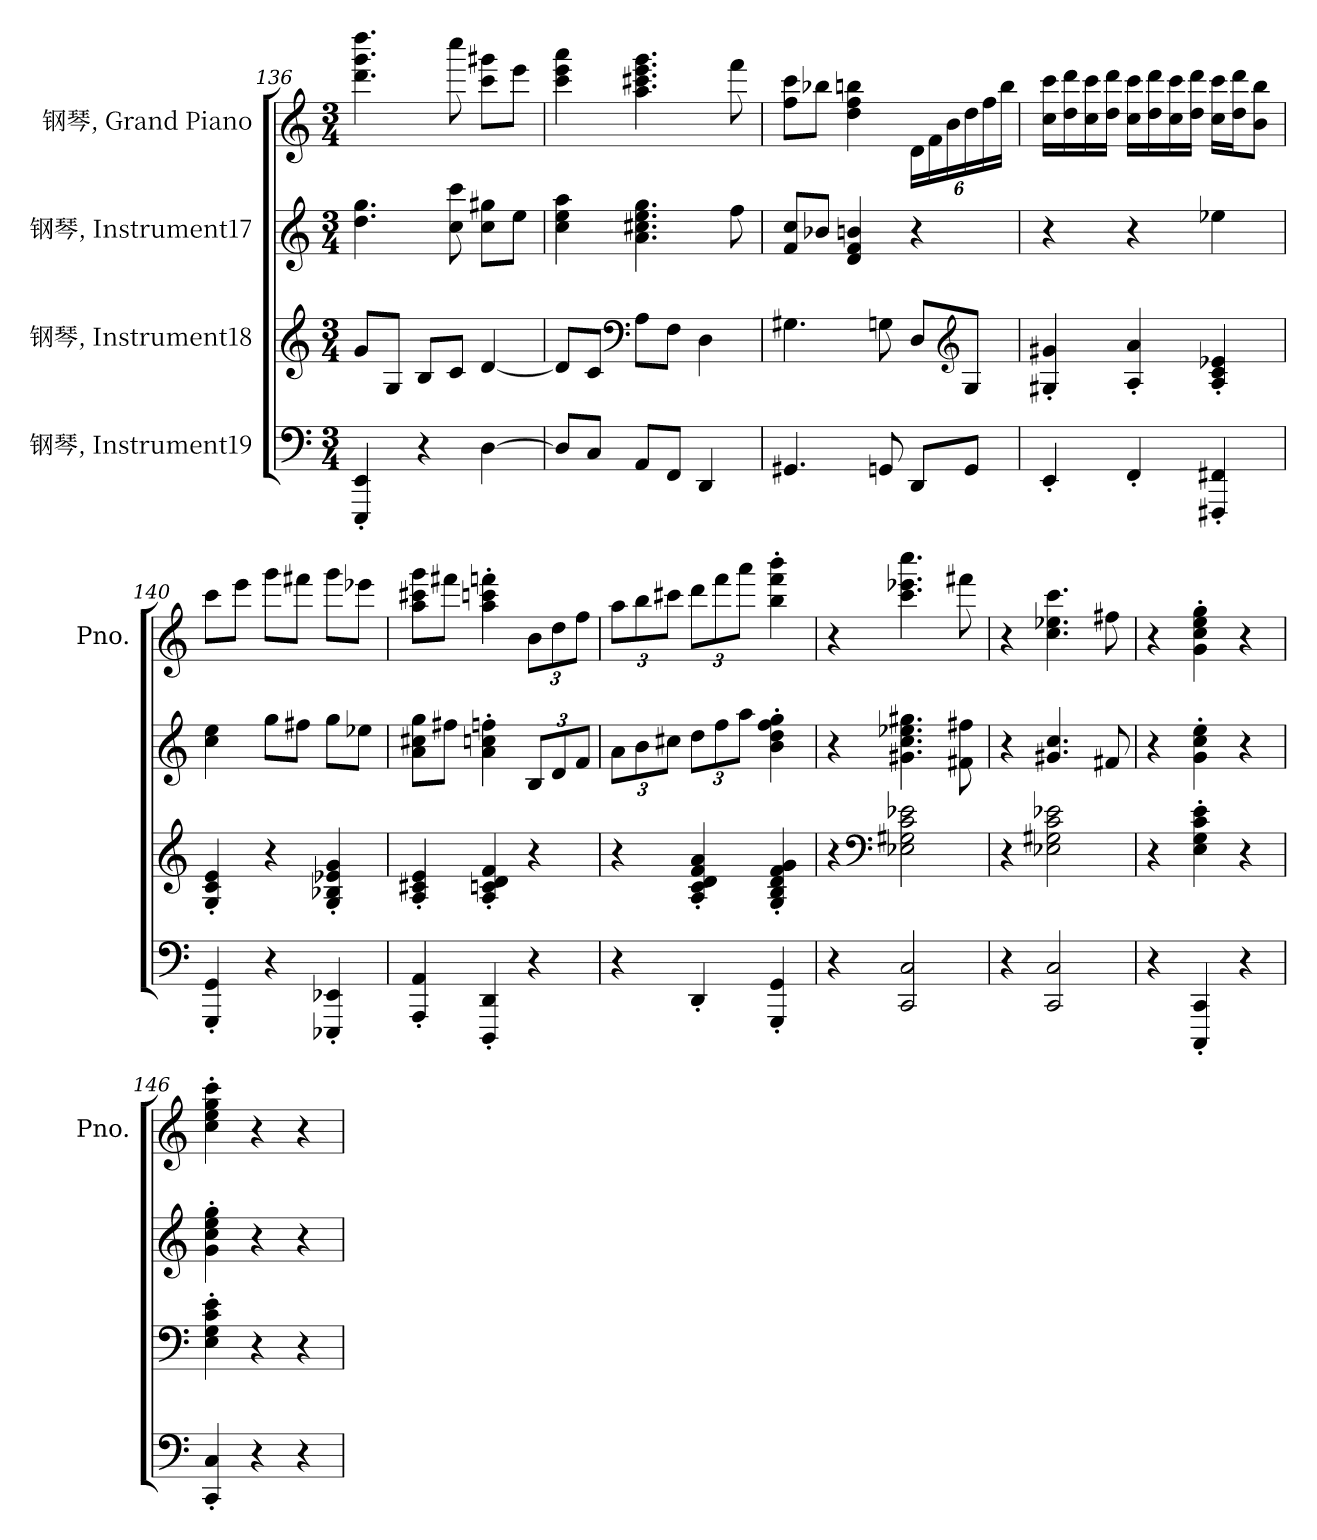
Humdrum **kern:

**kern	**kern	**kern	**kern
*part4	*part3	*part2	*part1
*staff4	*staff3	*staff2	*staff1
*I"钢琴, Instrument19	*I"钢琴, Instrument18	*I"钢琴, Instrument17	*I"钢琴, Grand Piano
*	*	*	*I'Pno.
!!LO:PB:g=z
*clefF4	*clefG2	*clefG2	*clefG2
*k[]	*k[]	*k[]	*k[]
*M3/4	*M3/4	*M3/4	*M3/4
=136	=136	=136	=136
4EEE/' 4EE/'	8g/L	4.dd\ 4.gg\	4.ddd\ 4.ggg\ 4.dddd\
.	8G/J	.	.
4r	8B/L	.	.
.	8c/J	8cc\ 8ccc\	8cccc\
[4D\	[4d/	8cc\ 8gg#X\L	8ccc\ 8ggg#X\L
.	.	8ee\J	8eee\J
=137	=137	=137	=137
8D/L]	8d/L]	4cc\ 4ee\ 4aa\	4ccc\ 4eee\ 4aaa\
8C/J	8c/J	.	.
*	*clefF4	*	*
8AA/L	8A\L	4.a\ 4.cc#X\ 4.ee\ 4.gg\	4.aa\ 4.ccc#X\ 4.eee\ 4.ggg\
8FF/J	8F\J	.	.
4DD/	4D\	.	.
.	.	8ff\	8fff\
=138	=138	=138	=138
4.GG#X/	4.G#X\	8f/ 8cc/L	8ff\ 8ccc\L
.	.	8b-X/J	8bb-X\J
.	.	4d/ 4f/ 4bn/	4dd\ 4ff\ 4bbn\
8GGn/	8Gn\	.	.
*	*	*	*Xbrackettup
8DD/L	8D/L	4r	24d\LL
.	.	.	24f\
.	.	.	24b\
*	*clefG2	*	*
8GG/J	8G/J	.	24dd\
.	.	.	24ff\
.	.	.	24bb\JJ
!!LO:LB:g=z
=139	=139	=139	=139
4EE'/	4G#X/' 4g#X/'	4r	16cc\ 16ccc\LL
.	.	.	16dd\ 16ddd\
.	.	.	16cc\ 16ccc\
.	.	.	16dd\ 16ddd\JJ
4FF'/	4A/' 4a/'	4r	16cc\ 16ccc\LL
.	.	.	16dd\ 16ddd\
.	.	.	16cc\ 16ccc\
.	.	.	16dd\ 16ddd\JJ
4FFF#X/' 4FF#X/'	4A/' 4c/' 4e-X/'	4ee-X\	16cc\ 16ccc\LL
.	.	.	16dd\ 16ddd\J
.	.	.	8b\ 8bb\J
=140	=140	=140	=140
4GGG/' 4GG/'	4G/' 4c/' 4e/'	4cc\ 4ee\	8ccc\L
.	.	.	8eee\J
4r	4r	8gg\L	8ggg\L
.	.	8ff#X\J	8fff#X\J
4EEE-X/' 4EE-X/'	4G/' 4B-X/' 4e-X/' 4g/'	8gg\L	8ggg\L
.	.	8ee-X\J	8eee-X\J
=141	=141	=141	=141
4AAA/' 4AA/'	4A/' 4c#X/' 4e/'	8a\ 8cc#X\ 8gg\L	8aa\ 8ccc#X\ 8ggg\L
.	.	8ff#X\J	8fff#X\J
4DDD/' 4DD/'	4A/' 4cn/' 4d/' 4f/'	4a\' 4ccn\' 4ffn\'	4aa\' 4cccn\' 4fffn\'
*	*	*Xbrackettup	*
4r	4r	12B/L	12b\L
.	.	12d/	12dd\
.	.	12f/J	12ff\J
!!LO:LB:g=z
=142	=142	=142	=142
4r	4r	12a\L	12aa\L
.	.	12b\	12bb\
.	.	12cc#X\J	12ccc#X\J
4DD'/	4A/' 4c/' 4d/' 4f/' 4a/'	12dd\L	12ddd\L
.	.	12ff\	12fff\
.	.	12aa\J	12aaa\J
4GGG/' 4GG/'	4G/' 4B/' 4d/' 4f/' 4g/'	4b\' 4dd\' 4ff\' 4gg\'	4bb\' 4fff\' 4bbb\'
=143	=143	=143	=143
4r	4r	4r	4r
*	*clefF4	*	*
2CC/ 2C/	2E-X\ 2G#X\ 2c\ 2e-X\	4.g#X\ 4.cc\ 4.ee-X\ 4.gg#X\	4.ccc\ 4.eee-X\ 4.cccc\
.	.	8f#X\ 8ff#X\	8fff#X\
=144	=144	=144	=144
4r	4r	4r	4r
2CC/ 2C/	2E-X\ 2G#X\ 2c\ 2e-X\	4.g#X/ 4.cc/	4.cc\ 4.ee-X\ 4.ccc\
.	.	8f#X/	8ff#X\
=145	=145	=145	=145
4r	4r	4r	4r
4CCC/' 4CC/'	4E\' 4G\' 4c\' 4e\'	4g\' 4cc\' 4ee\'	4g\' 4cc\' 4ee\' 4gg\'
4r	4r	4r	4r
=146	=146	=146	=146
4CC/' 4C/'	4E\' 4G\' 4c\' 4e\'	4g\' 4cc\' 4ee\' 4gg\'	4cc\' 4ee\' 4gg\' 4ccc\'
4r	4r	4r	4r
4r	4r	4r	4r
=	=	=	=
*-	*-	*-	*-
